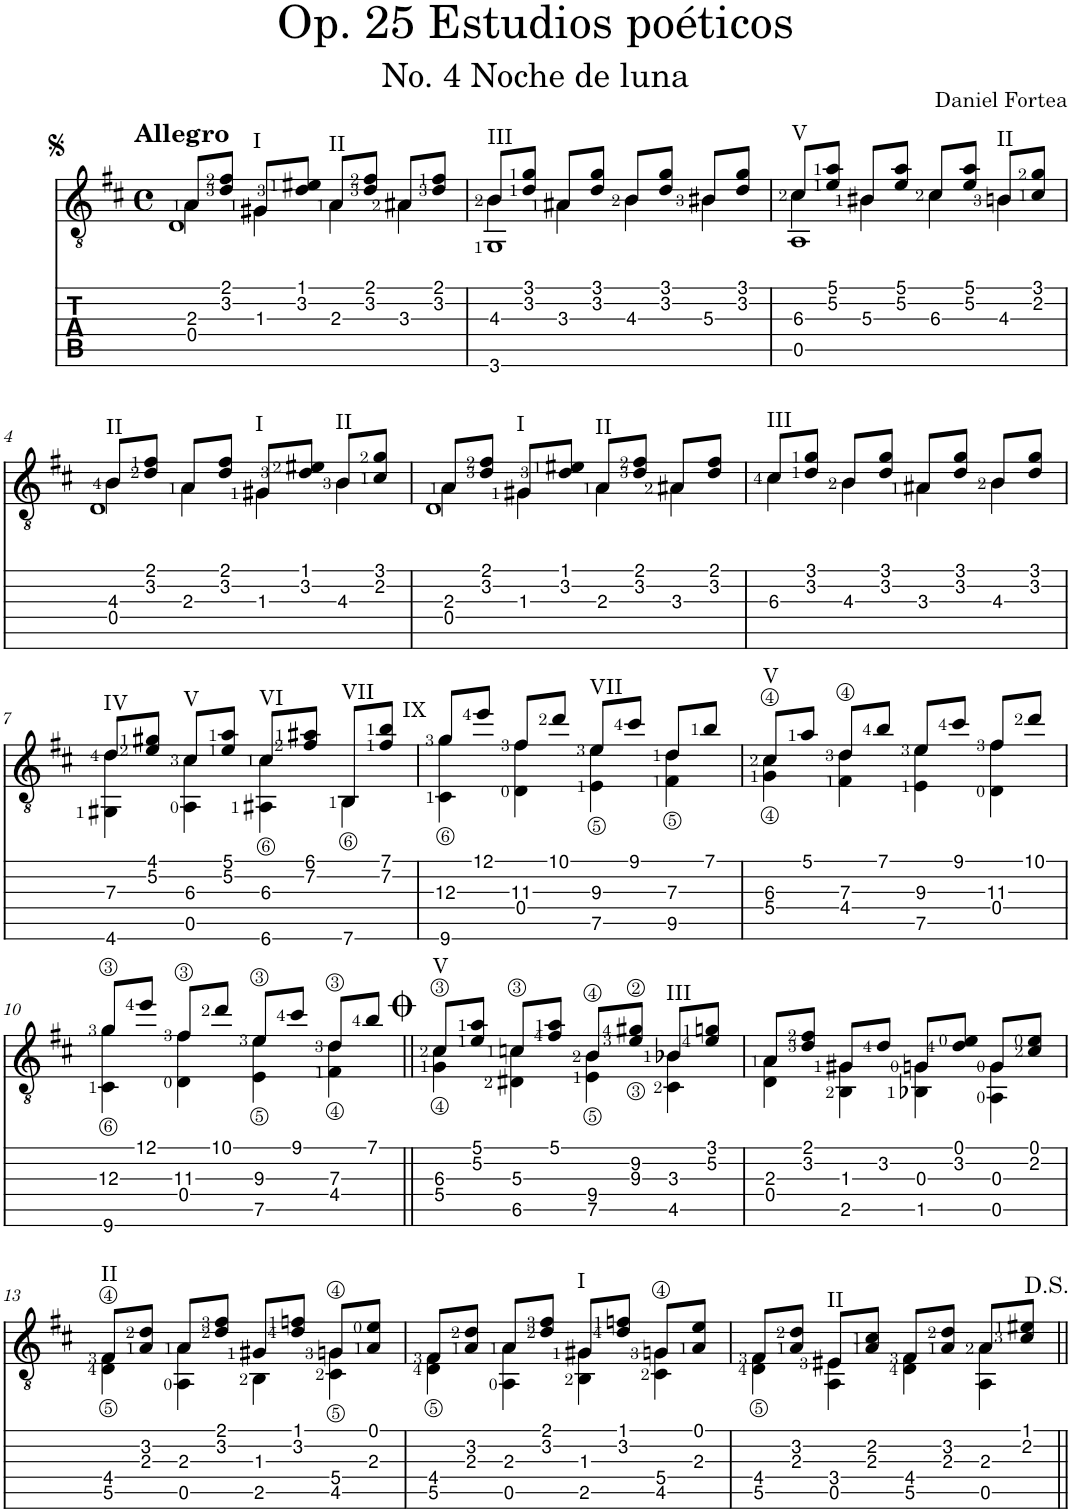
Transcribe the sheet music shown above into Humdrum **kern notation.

**kern	**kern
*part1	*part1
*staff2	*staff1
*I"Guitar	*
*I'Guit.	*
*stria6	*
*	*clefGv2
*k[f#c#]	*k[f#c#]
*D:	*D:
*M4/4	*M4/4
*met(c)	*met(c)
=1	=1
*^	*^
*	*^	*	*^
!	!	!	!LO:TX:a:B:t=Allegro	!	!
8AL	4A	1D	8A/L	4A\	1D
8d\ 8f#\J	.	.	8d/ 8f#/J	.	.
!	!	!	!LO:TX:a:t=I	!	!
8G#L	4G#	.	8G#X/L	4G#\	.
8d\ 8e#\J	.	.	8d/ 8e#X/J	.	.
!	!	!	!LO:TX:a:t=II	!	!
8AL	4A	.	8A/L	4A\	.
8d\ 8f#\J	.	.	8d/ 8f#/J	.	.
8A#L	4A#	.	8A#X/L	4A#\	.
8d\ 8f#\J	.	.	8d/ 8f#/J	.	.
=2	=2	=2	=2	=2	=2
!	!	!	!LO:TX:a:t=III	!	!
8BL	4B	1GG	8B/L	4B\	1GG
8d\ 8g\J	.	.	8d/ 8g/J	.	.
8A#L	4A#	.	8A#X/L	4A#\	.
8d\ 8g\J	.	.	8d/ 8g/J	.	.
8BL	4B	.	8B/L	4B\	.
8d\ 8g\J	.	.	8d/ 8g/J	.	.
8B#L	4B#	.	8B#X/L	4B#\	.
8d\ 8g\J	.	.	8d/ 8g/J	.	.
=3	=3	=3	=3	=3	=3
!	!	!	!LO:TX:a:t=V	!	!
8c#L	4c#	1AA	8c#/L	4c#\	1AA
8e\ 8a\J	.	.	8e/ 8a/J	.	.
8B#L	4B#	.	8B#X/L	4B#\	.
8e\ 8a\J	.	.	8e/ 8a/J	.	.
8c#L	4c#	.	8c#/L	4c#\	.
8e\ 8a\J	.	.	8e/ 8a/J	.	.
!	!	!	!LO:TX:a:t=II	!	!
8BL	4B	.	8Bn/L	4B\	.
8c#\ 8g\J	.	.	8c#/ 8g/J	.	.
!!LO:LB:g=z	!!	!!
=4	=4	=4	=4	=4	=4
!	!	!	!LO:TX:a:t=II	!	!
8BL	4B	1D	8B/L	4B\	1D
8d\ 8f#\J	.	.	8d/ 8f#/J	.	.
8AL	4A	.	8A/L	4A\	.
8d\ 8f#\J	.	.	8d/ 8f#/J	.	.
!	!	!	!LO:TX:a:t=I	!	!
8G#L	4G#	.	8G#X/L	4G#\	.
8d\ 8e#\J	.	.	8d/ 8e#X/J	.	.
!	!	!	!LO:TX:a:t=II	!	!
8BL	4B	.	8B/L	4B\	.
8c#\ 8g\J	.	.	8c#/ 8g/J	.	.
=5	=5	=5	=5	=5	=5
8AL	4A	1D	8A/L	4A\	1D
8d\ 8f#\J	.	.	8d/ 8f#/J	.	.
!	!	!	!LO:TX:a:t=I	!	!
8G#L	4G#	.	8G#X/L	4G#\	.
8d\ 8e#\J	.	.	8d/ 8e#X/J	.	.
!	!	!	!LO:TX:a:t=II	!	!
8AL	4A	.	8A/L	4A\	.
8d\ 8f#\J	.	.	8d/ 8f#/J	.	.
8A#L	4A#	.	8A#X/L	4A#\	.
8d\ 8f#\J	.	.	8d/ 8f#/J	.	.
*	*v	*v	*	*	*
*	*	*	*v	*v
=6	=6	=6	=6
!	!	!LO:TX:a:t=III	!
8c#L	4c#	8c#/L	4c#\
8d\ 8g\J	.	8d/ 8g/J	.
8BL	4B	8B/L	4B\
8d\ 8g\J	.	8d/ 8g/J	.
8A#L	4A#	8A#X/L	4A#\
8d\ 8g\J	.	8d/ 8g/J	.
8BL	4B	8B/L	4B\
8d\ 8g\J	.	8d/ 8g/J	.
!!LO:LB:g=z	!!
=7	=7	=7	=7
!	!	!LO:TX:a:t=IV	!
8dL	4GG# 4d	8d/L	4GG#X\ 4d\
8e\ 8g#\J	.	8e/ 8g#X/J	.
!	!	!LO:TX:a:t=V	!
8c#L	4AA 4c#	8c#/L	4AA\ 4c#\
8e\ 8a\J	.	8e/ 8a/J	.
!	!	!LO:TX:a:t=VI	!
8c#L	4AA# 4c#	8c#/L	4AA#X\ 4c#\
8f#\ 8a#\J	.	8f#/ 8a#X/J	.
!	!	!LO:TX:a:t=VII	!
8BBL	4BB	8BB</L	4BB\
8f#\ 8b\J	.	8f#/ 8b/J	.
=8	=8	=8	=8
!	!	!LO:TX:a:t=IX	!
8gL	4C# 4g	8g/L	4C#\ 4g\
8eeJ	.	8ee/J	.
8f#L	4D 4f#	8f#/L	4D\ 4f#\
8ddJ	.	8dd/J	.
!	!	!LO:TX:a:t=VII	!
8eL	4E 4e	8e/L	4E\ 4e\
8cc#J	.	8cc#/J	.
8dL	4F# 4d	8d/L	4F#\ 4d\
8bJ	.	8b/J	.
=9	=9	=9	=9
!	!	!LO:TX:a:t=V	!
8c#L	4G 4c#	8c#/L	4G\ 4c#\
8aJ	.	8a/J	.
8dL	4F# 4d	8d/L	4F#\ 4d\
8bJ	.	8b/J	.
8eL	4E 4e	8e/L	4E\ 4e\
8cc#J	.	8cc#/J	.
8f#L	4D 4f#	8f#/L	4D\ 4f#\
8ddJ	.	8dd/J	.
!!LO:LB:g=z	!!
=10	=10	=10	=10
8gL	4C# 4g	8g/L	4C#\ 4g\
8eeJ	.	8ee/J	.
8f#L	4D 4f#	8f#/L	4D\ 4f#\
8ddJ	.	8dd/J	.
8eL	4E 4e	8e/L	4E\ 4e\
8cc#J	.	8cc#/J	.
8dL	4F# 4d	8d/L	4F#\ 4d\
8bJ	.	8b/J	.
=11||	=11||	=11||	=11||
!	!	!LO:TX:a:t=V	!
8c#L	4c# 4G	8c#/L	4G\ 4c#\
8e\ 8a\J	.	8e/ 8a/J	.
8cL	4D# 4c	8cn/L	4D#X\ 4c\
8f#\ 8a\J	.	8f#/ 8a/J	.
8BL	4E 4B	8B/L	4E\ 4B\
8e\ 8g#\J	.	8e/< 8g#X/<J	.
!	!	!LO:TX:a:t=III	!
8B-L	4C# 4B-	8B-X/L	4C#\ 4B-\
8e\ 8g\J	.	8e/ 8gn/J	.
=12	=12	=12	=12
8AL	4D 4A	8A/L	4D\ 4A\
8d\ 8f#\J	.	8d/ 8f#/J	.
8G#L	4BB 4G#	8G#X/L	4BB\ 4G#\
8dJ	.	8d/J	.
8GL	4BB- 4G	8Gn/L	4BB-X\ 4G\
8d\ 8e\J	.	8d/ 8e/J	.
8GL	4AA 4G	8G/L	4AA\ 4G\
8c#\ 8e\J	.	8c#/ 8e/J	.
!!LO:LB:g=z	!!
=13	=13	=13	=13
!	!	!LO:TX:a:t=II	!
8F#L	4D 4F#	8F#/L	4D\ 4F#\
8A\ 8d\J	.	8A/ 8d/J	.
8AL	4AA 4A	8A/L	4AA\ 4A\
8d\ 8f#\J	.	8d/ 8f#/J	.
8G#L	4BB	8G#X/L	4BB\
8d\ 8f\J	.	8d/ 8fn/J	.
8GL	4C# 4G	8Gn/L	4C#\ 4G\
8A\ 8e\J	.	8A/ 8e/J	.
=14	=14	=14	=14
8F#L	4D 4F#	8F#/L	4D\ 4F#\
8A\ 8d\J	.	8A/ 8d/J	.
8AL	4AA 4A	8A/L	4AA\ 4A\
8d\ 8f#\J	.	8d/ 8f#/J	.
!	!	!LO:TX:a:t=I	!
8G#L	4BB 4G#	8G#X/L	4BB\ 4G#\
8d\ 8f\J	.	8d/ 8fn/J	.
8GL	4C# 4G	8Gn/L	4C#\ 4G\
8A\ 8e\J	.	8A/ 8e/J	.
=15	=15	=15	=15
8F#L	4D 4F#	8F#/L	4D\ 4F#\
8A\ 8d\J	.	8A/ 8d/J	.
!	!	!LO:TX:a:t=II	!
8E#L	4AA 4E#	8E#X/L	4AA\ 4E#\
8A\ 8c#\J	.	8A/ 8c#/J	.
8F#L	4D 4F#	8F#/L	4D\ 4F#\
8A\ 8d\J	.	8A/ 8d/J	.
8AL	4AA 4A	8A/L	4AA\ 4A\
8c#\ 8e#\J	.	8c#/ 8e#X/J	.
*v	*v	*	*
*	*v	*v
=||	=||
*-	*-
